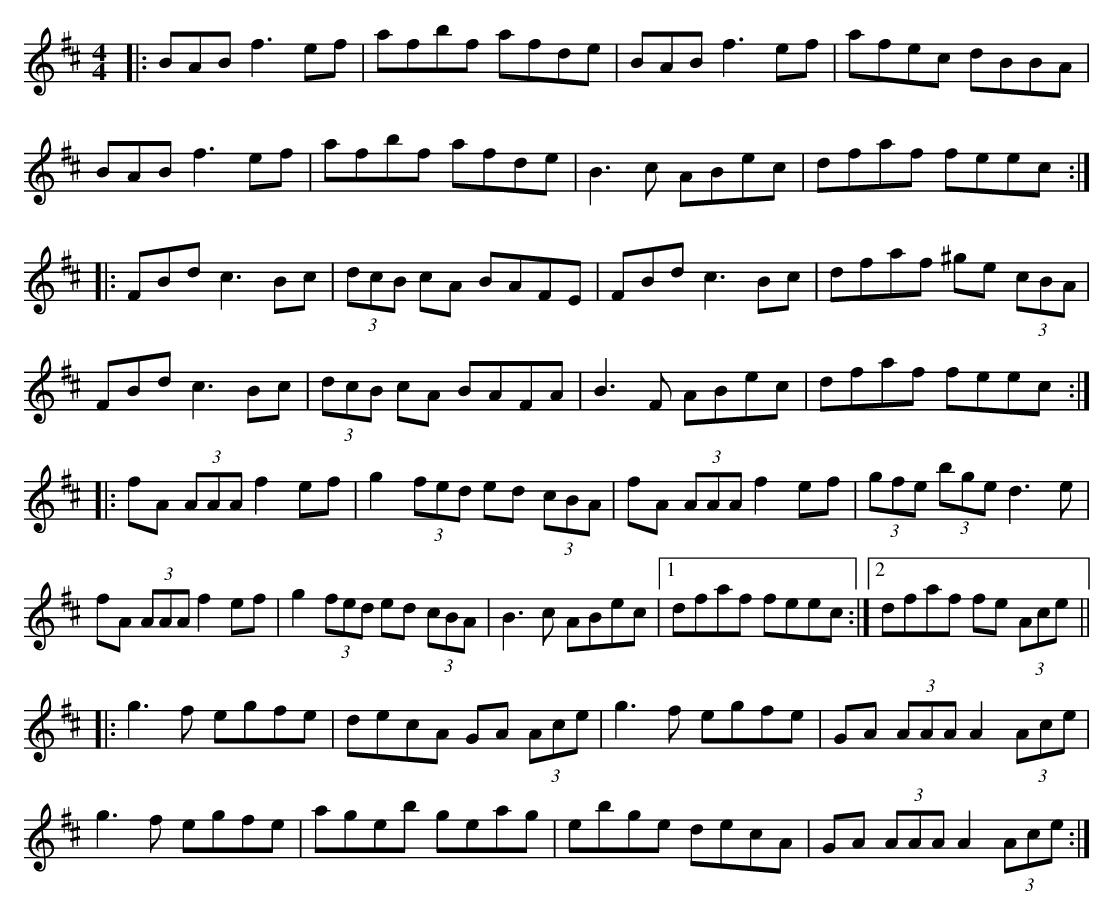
X:1
M:4/4
K:Bmin
|:BABf3 ef|afbf afde|BABf3 ef|afec dBBA|
BABf3 ef|afbf afde|B3c ABec|dfaf feec:|
|:FBdc3 Bc|(3dcB cA BAFE|FBdc3 Bc|dfaf ^ge (3cBA|
FBdc3 Bc|(3dcB cA BAFA|B3F ABec|dfaf feec:|
|:fA (3AAA f2ef|g2 (3fed ed (3cBA|fA (3AAA f2ef|(3gfe (3bge d3e|
fA (3AAA f2ef|g2 (3fed ed (3cBA|B3c ABec|1 dfaf feec:|2 dfaf fe (3Ace||
|:g3f egfe|decA GA (3Ace|g3f egfe|GA (3AAA A2 (3Ace|
g3f egfe|ageb geag|ebge decA|GA (3AAA A2 (3Ace:|
